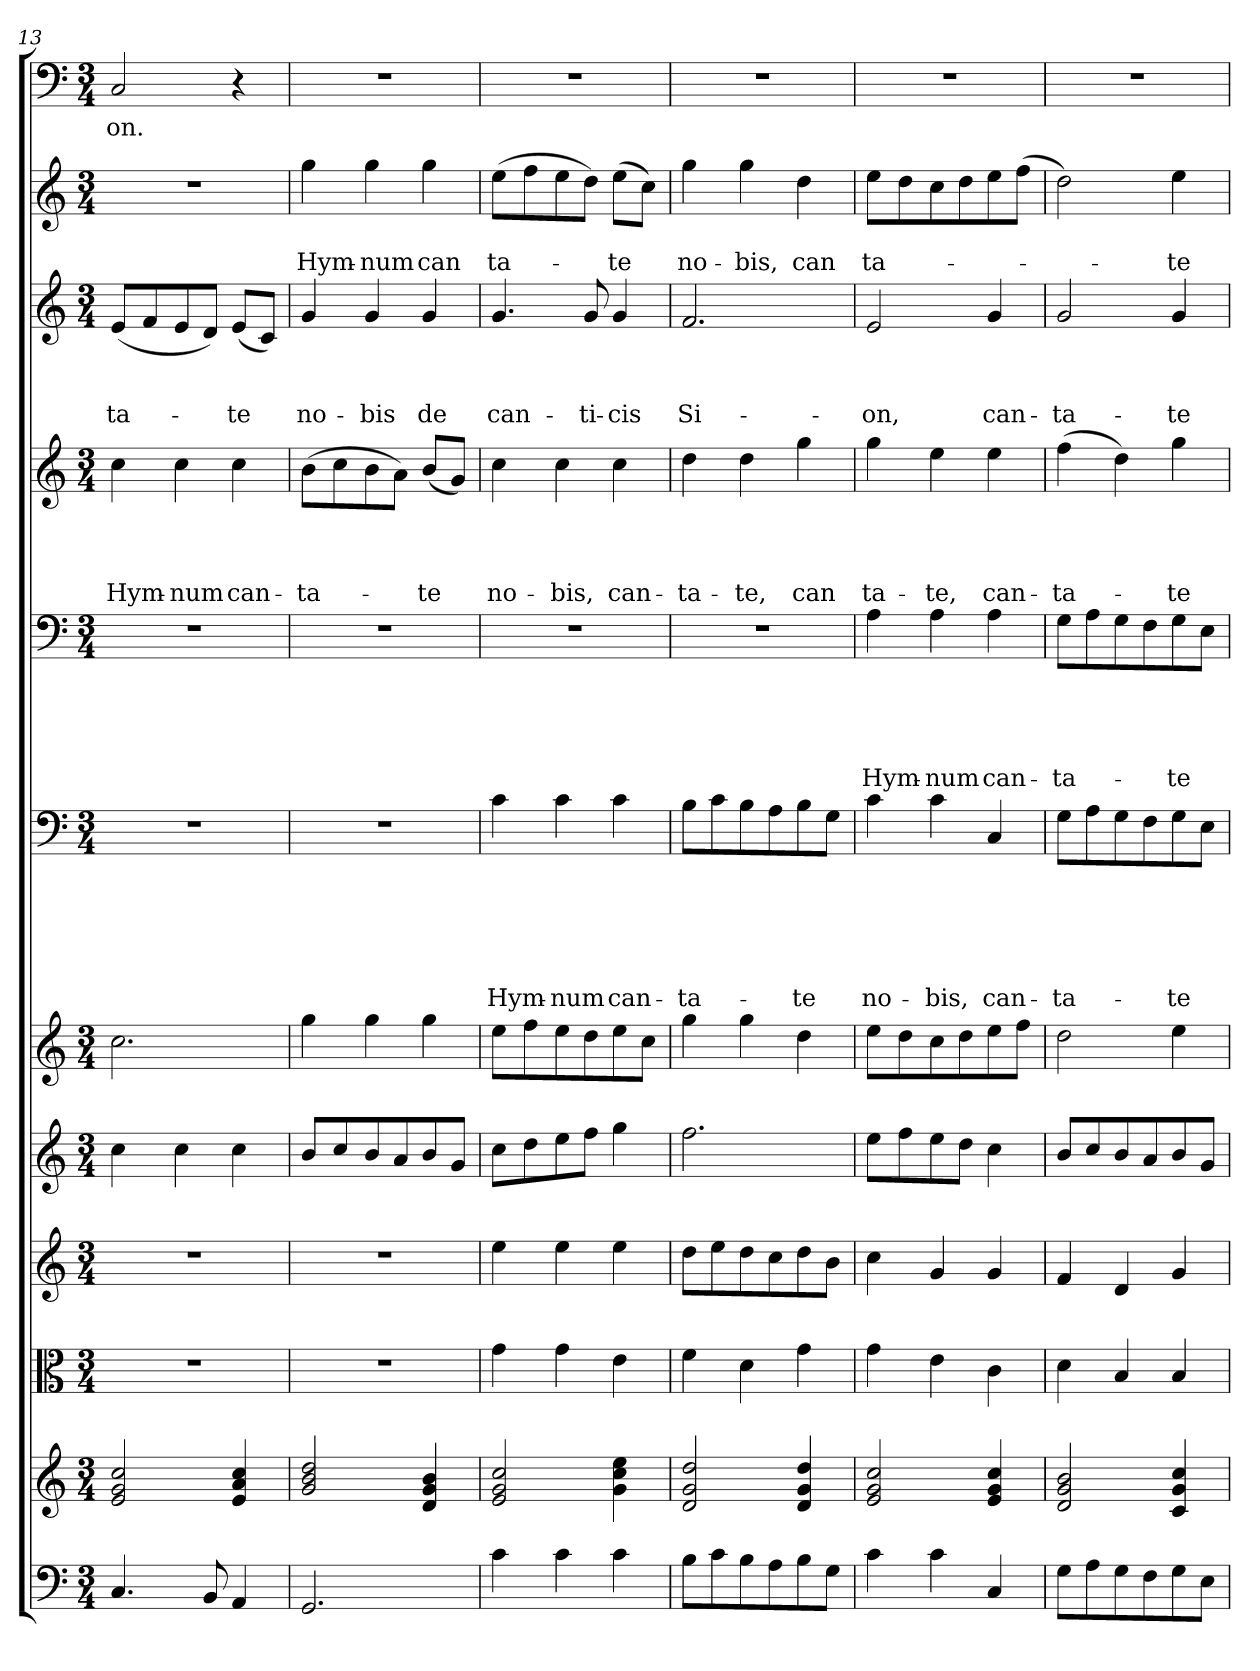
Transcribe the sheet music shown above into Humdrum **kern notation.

**kern	**kern	**kern	**kern	**kern	**kern	**kern	**text	**text	**text	**text	**text	**text	**kern	**text	**text	**text	**text	**text	**kern	**text	**text	**text	**text	**kern	**text	**text	**text	**kern	**text	**text	**kern	**text
*part11	*part11	*part10	*part9	*part8	*part7	*part6	*part6	*part6	*part6	*part6	*part6	*part6	*part5	*part5	*part5	*part5	*part5	*part5	*part4	*part4	*part4	*part4	*part4	*part3	*part3	*part3	*part3	*part2	*part2	*part2	*part1	*part1
*staff12	*staff11	*staff10	*staff9	*staff8	*staff7	*staff6	*staff6	*staff6	*staff6	*staff6	*staff6	*staff6	*staff5	*staff5	*staff5	*staff5	*staff5	*staff5	*staff4	*staff4	*staff4	*staff4	*staff4	*staff3	*staff3	*staff3	*staff3	*staff2	*staff2	*staff2	*staff1	*staff1
*clefF4	*clefG2	*clefC3	*clefG2	*clefG2	*clefG2	*clefF4	*	*	*	*	*	*	*clefF4	*	*	*	*	*	*clefG2	*	*	*	*	*clefG2	*	*	*	*clefG2	*	*	*clefF4	*
*	*	*	*	*	*	*	*	*	*	*	*	*	*	*	*	*	*	*	*ITrd7c12	*	*	*	*	*	*	*	*	*	*	*	*	*
*k[]	*k[]	*k[]	*k[]	*k[]	*k[]	*k[]	*	*	*	*	*	*	*k[]	*	*	*	*	*	*k[]	*	*	*	*	*k[]	*	*	*	*k[]	*	*	*k[]	*
*C:	*C:	*C:	*C:	*C:	*C:	*C:	*	*	*	*	*	*	*C:	*	*	*	*	*	*C:	*	*	*	*	*C:	*	*	*	*C:	*	*	*C:	*
*M3/4	*M3/4	*M3/4	*M3/4	*M3/4	*M3/4	*M3/4	*	*	*	*	*	*	*M3/4	*	*	*	*	*	*M3/4	*	*	*	*	*M3/4	*	*	*	*M3/4	*	*	*M3/4	*
=13	=13	=13	=13	=13	=13	=13	=13	=13	=13	=13	=13	=13	=13	=13	=13	=13	=13	=13	=13	=13	=13	=13	=13	=13	=13	=13	=13	=13	=13	=13	=13	=13
*	*^	*	*	*	*	*	*	*	*	*	*	*	*	*	*	*	*	*	*	*	*	*	*	*	*	*	*	*	*	*	*	*
!	!	!	!LO:N:vis=1	!LO:N:vis=1	!	!	!LO:N:vis=1	!	!	!	!	!	!	!LO:N:vis=1	!	!	!	!	!	!	!	!	!	!LO:LY:b	!	!	!	!LO:LY:b	!LO:N:vis=1	!	!	!	!LO:LY:b
4.C/	2e/ 2g/ 2cc/	2.ryy	2.re	2.rdd	4cc\	2.cc\	2.r	.	.	.	.	.	.	2.r	.	.	.	.	.	4c\	.	.	.	Hym-	(<8e/L	.	.	ta-	2.r	.	.	2C/	-on.
.	.	.	.	.	.	.	.	.	.	.	.	.	.	.	.	.	.	.	.	.	.	.	.	.	8f/	.	.	.	.	.	.	.	.
!	!	!	!	!	!	!	!	!	!	!	!	!	!	!	!	!	!	!	!	!	!	!	!	!LO:LY:b	!	!	!	!	!	!	!	!	!
.	.	.	.	.	4cc\	.	.	.	.	.	.	.	.	.	.	.	.	.	.	4c\	.	.	.	-num	8e/	.	.	.	.	.	.	.	.
8BB/	.	.	.	.	.	.	.	.	.	.	.	.	.	.	.	.	.	.	.	.	.	.	.	.	8d/J)	.	.	.	.	.	.	.	.
!	!	!	!	!	!	!	!	!	!	!	!	!	!	!	!	!	!	!	!	!	!	!	!	!LO:LY:b	!	!	!	!LO:LY:b	!	!	!	!	!
4AA/	4e/ 4a/ 4cc/	.	.	.	4cc\	.	.	.	.	.	.	.	.	.	.	.	.	.	.	4c\	.	.	.	can-	(<8e/L	.	.	-te	.	.	.	4r	.
.	.	.	.	.	.	.	.	.	.	.	.	.	.	.	.	.	.	.	.	.	.	.	.	.	8c/J)	.	.	.	.	.	.	.	.
=14	=14	=14	=14	=14	=14	=14	=14	=14	=14	=14	=14	=14	=14	=14	=14	=14	=14	=14	=14	=14	=14	=14	=14	=14	=14	=14	=14	=14	=14	=14	=14	=14	=14
!	!	!	!LO:N:vis=1	!LO:N:vis=1	!	!	!LO:N:vis=1	!	!	!	!	!	!	!LO:N:vis=1	!	!	!	!	!	!	!	!	!	!LO:LY:b	!	!	!	!LO:LY:b	!	!	!LO:LY:b	!LO:N:vis=1	!
2.GG/	2g/ 2b/ 2dd/	2.ryy	2.re	2.rdd	8b/L	4gg\	2.r	.	.	.	.	.	.	2.r	.	.	.	.	.	(>8B\L	.	.	.	-ta-	4g/	.	.	no-	4gg\	.	Hym-	2.r	.
.	.	.	.	.	8cc/	.	.	.	.	.	.	.	.	.	.	.	.	.	.	8c\	.	.	.	.	.	.	.	.	.	.	.	.	.
!	!	!	!	!	!	!	!	!	!	!	!	!	!	!	!	!	!	!	!	!	!	!	!	!	!	!	!	!LO:LY:b	!	!	!LO:LY:b	!	!
.	.	.	.	.	8b/	4gg\	.	.	.	.	.	.	.	.	.	.	.	.	.	8B\	.	.	.	.	4g/	.	.	-bis	4gg\	.	-num	.	.
.	.	.	.	.	8a/	.	.	.	.	.	.	.	.	.	.	.	.	.	.	8A\J)	.	.	.	.	.	.	.	.	.	.	.	.	.
!	!	!	!	!	!	!	!	!	!	!	!	!	!	!	!	!	!	!	!	!	!	!	!	!LO:LY:b	!	!	!	!LO:LY:b	!	!	!LO:LY:b	!	!
.	4d/ 4g/ 4b/	.	.	.	8b/	4gg\	.	.	.	.	.	.	.	.	.	.	.	.	.	(<8B/L	.	.	.	-te	4g/	.	.	de	4gg\	.	can	.	.
.	.	.	.	.	8g/J	.	.	.	.	.	.	.	.	.	.	.	.	.	.	8G/J)	.	.	.	.	.	.	.	.	.	.	.	.	.
!!LO:PB:g=z
=15	=15	=15	=15	=15	=15	=15	=15	=15	=15	=15	=15	=15	=15	=15	=15	=15	=15	=15	=15	=15	=15	=15	=15	=15	=15	=15	=15	=15	=15	=15	=15	=15	=15
!	!	!	!	!	!	!	!	!	!	!	!	!	!LO:LY:b	!LO:N:vis=1	!	!	!	!	!	!	!	!	!	!LO:LY:b	!	!	!	!LO:LY:b	!	!	!LO:LY:b	!LO:N:vis=1	!
4c\	2e/ 2g/ 2cc/	2.ryy	4g\	4ee\	8cc\L	8ee\L	4c\	.	.	.	.	.	Hym-	2.r	.	.	.	.	.	4c\	.	.	.	no-	4.g/	.	.	can-	(>8ee\L	.	ta-	2.r	.
.	.	.	.	.	8dd\	8ff\	.	.	.	.	.	.	.	.	.	.	.	.	.	.	.	.	.	.	.	.	.	.	8ff\	.	.	.	.
!	!	!	!	!	!	!	!	!	!	!	!	!	!LO:LY:b	!	!	!	!	!	!	!	!	!	!	!LO:LY:b	!	!	!	!	!	!	!	!	!
4c\	.	.	4g\	4ee\	8ee\	8ee\	4c\	.	.	.	.	.	-num	.	.	.	.	.	.	4c\	.	.	.	-bis,	.	.	.	.	8ee\	.	.	.	.
!	!	!	!	!	!	!	!	!	!	!	!	!	!	!	!	!	!	!	!	!	!	!	!	!	!	!	!	!LO:LY:b	!	!	!	!	!
.	.	.	.	.	8ff\J	8dd\	.	.	.	.	.	.	.	.	.	.	.	.	.	.	.	.	.	.	8g/	.	.	-ti-	8dd\J)	.	.	.	.
!	!	!	!	!	!	!	!	!	!	!	!	!	!LO:LY:b	!	!	!	!	!	!	!	!	!	!	!LO:LY:b	!	!	!	!LO:LY:b	!	!	!LO:LY:b	!	!
4c\	4g\ 4cc\ 4ee\	.	4e\	4ee\	4gg\	8ee\	4c\	.	.	.	.	.	can-	.	.	.	.	.	.	4c\	.	.	.	can-	4g/	.	.	-cis	(>8ee\L	.	-te	.	.
.	.	.	.	.	.	8cc\J	.	.	.	.	.	.	.	.	.	.	.	.	.	.	.	.	.	.	.	.	.	.	8cc\J)	.	.	.	.
=16	=16	=16	=16	=16	=16	=16	=16	=16	=16	=16	=16	=16	=16	=16	=16	=16	=16	=16	=16	=16	=16	=16	=16	=16	=16	=16	=16	=16	=16	=16	=16	=16	=16
!	!	!	!	!	!	!	!	!	!	!	!	!	!LO:LY:b	!LO:N:vis=1	!	!	!	!	!	!	!	!	!	!LO:LY:b	!	!	!	!LO:LY:b	!	!	!LO:LY:b	!LO:N:vis=1	!
8B\L	2d/ 2g/ 2dd/	2.ryy	4f\	8dd\L	2.ff\	4gg\	8B\L	.	.	.	.	.	-ta-	2.r	.	.	.	.	.	4d\	.	.	.	-ta-	2.f/	.	.	Si-	4gg\	.	no-	2.r	.
8c\	.	.	.	8ee\	.	.	8c\	.	.	.	.	.	.	.	.	.	.	.	.	.	.	.	.	.	.	.	.	.	.	.	.	.	.
!	!	!	!	!	!	!	!	!	!	!	!	!	!	!	!	!	!	!	!	!	!	!	!	!LO:LY:b	!	!	!	!	!	!	!LO:LY:b	!	!
8B\	.	.	4d\	8dd\	.	4gg\	8B\	.	.	.	.	.	.	.	.	.	.	.	.	4d\	.	.	.	-te,	.	.	.	.	4gg\	.	-bis,	.	.
8A\	.	.	.	8cc\	.	.	8A\	.	.	.	.	.	.	.	.	.	.	.	.	.	.	.	.	.	.	.	.	.	.	.	.	.	.
!	!	!	!	!	!	!	!	!	!	!	!	!	!LO:LY:b	!	!	!	!	!	!	!	!	!	!	!LO:LY:b	!	!	!	!	!	!	!LO:LY:b	!	!
8B\	4d/ 4g/ 4dd/	.	4g\	8dd\	.	4dd\	8B\	.	.	.	.	.	-te	.	.	.	.	.	.	4g\	.	.	.	can	.	.	.	.	4dd\	.	can	.	.
8G\J	.	.	.	8b\J	.	.	8G\J	.	.	.	.	.	.	.	.	.	.	.	.	.	.	.	.	.	.	.	.	.	.	.	.	.	.
=17	=17	=17	=17	=17	=17	=17	=17	=17	=17	=17	=17	=17	=17	=17	=17	=17	=17	=17	=17	=17	=17	=17	=17	=17	=17	=17	=17	=17	=17	=17	=17	=17	=17
!	!	!	!	!	!	!	!	!	!	!	!	!	!LO:LY:b	!	!	!	!	!	!LO:LY:b	!	!	!	!	!LO:LY:b	!	!	!	!LO:LY:b	!	!	!LO:LY:b	!LO:N:vis=1	!
4c\	2e/ 2g/ 2cc/	2.ryy	4g\	4cc\	8ee\L	8ee\L	4c\	.	.	.	.	.	no-	4A\	.	.	.	.	Hym-	4g\	.	.	.	ta-	2e/	.	.	-on,	8ee\L	.	ta-	2.r	.
.	.	.	.	.	8ff\	8dd\	.	.	.	.	.	.	.	.	.	.	.	.	.	.	.	.	.	.	.	.	.	.	8dd\	.	.	.	.
!	!	!	!	!	!	!	!	!	!	!	!	!	!LO:LY:b	!	!	!	!	!	!LO:LY:b	!	!	!	!	!LO:LY:b	!	!	!	!	!	!	!	!	!
4c\	.	.	4e\	4g/	8ee\	8cc\	4c\	.	.	.	.	.	-bis,	4A\	.	.	.	.	-num	4e\	.	.	.	-te,	.	.	.	.	8cc\	.	.	.	.
.	.	.	.	.	8dd\J	8dd\	.	.	.	.	.	.	.	.	.	.	.	.	.	.	.	.	.	.	.	.	.	.	8dd\	.	.	.	.
!	!	!	!	!	!	!	!	!	!	!	!	!	!LO:LY:b	!	!	!	!	!	!LO:LY:b	!	!	!	!	!LO:LY:b	!	!	!	!LO:LY:b	!	!	!	!	!
4C/	4e/ 4g/ 4cc/	.	4c\	4g/	4cc\	8ee\	4C/	.	.	.	.	.	can-	4A\	.	.	.	.	can-	4e\	.	.	.	can-	4g/	.	.	can-	8ee\	.	.	.	.
.	.	.	.	.	.	8ff\J	.	.	.	.	.	.	.	.	.	.	.	.	.	.	.	.	.	.	.	.	.	.	(>8ff\J	.	.	.	.
=18	=18	=18	=18	=18	=18	=18	=18	=18	=18	=18	=18	=18	=18	=18	=18	=18	=18	=18	=18	=18	=18	=18	=18	=18	=18	=18	=18	=18	=18	=18	=18	=18	=18
!	!	!	!	!	!	!	!	!	!	!	!	!	!LO:LY:b	!	!	!	!	!	!LO:LY:b	!	!	!	!	!LO:LY:b	!	!	!	!LO:LY:b	!	!	!	!LO:N:vis=1	!
8G\L	2d/ 2g/ 2b/	2.ryy	4d\	4f/	8b/L	2dd\	8G\L	.	.	.	.	.	-ta-	8G\L	.	.	.	.	-ta-	(>4f\	.	.	.	-ta-	2g/	.	.	-ta-	2dd\)	.	.	2.r	.
8A\	.	.	.	.	8cc/	.	8A\	.	.	.	.	.	.	8A\	.	.	.	.	.	.	.	.	.	.	.	.	.	.	.	.	.	.	.
8G\	.	.	4B/	4d/	8b/	.	8G\	.	.	.	.	.	.	8G\	.	.	.	.	.	4d\)	.	.	.	.	.	.	.	.	.	.	.	.	.
8F\	.	.	.	.	8a/	.	8F\	.	.	.	.	.	.	8F\	.	.	.	.	.	.	.	.	.	.	.	.	.	.	.	.	.	.	.
!	!	!	!	!	!	!	!	!	!	!	!	!	!LO:LY:b	!	!	!	!	!	!LO:LY:b	!	!	!	!	!LO:LY:b	!	!	!	!LO:LY:b	!	!	!LO:LY:b	!	!
8G\	4c/ 4g/ 4cc/	.	4B/	4g/	8b/	4ee\	8G\	.	.	.	.	.	-te	8G\	.	.	.	.	-te	4g\	.	.	.	-te	4g/	.	.	-te	4ee\	.	-te	.	.
8E\J	.	.	.	.	8g/J	.	8E\J	.	.	.	.	.	.	8E\J	.	.	.	.	.	.	.	.	.	.	.	.	.	.	.	.	.	.	.
*	*v	*v	*	*	*	*	*	*	*	*	*	*	*	*	*	*	*	*	*	*	*	*	*	*	*	*	*	*	*	*	*	*	*
=	=	=	=	=	=	=	=	=	=	=	=	=	=	=	=	=	=	=	=	=	=	=	=	=	=	=	=	=	=	=	=	=
*-	*-	*-	*-	*-	*-	*-	*-	*-	*-	*-	*-	*-	*-	*-	*-	*-	*-	*-	*-	*-	*-	*-	*-	*-	*-	*-	*-	*-	*-	*-	*-	*-
